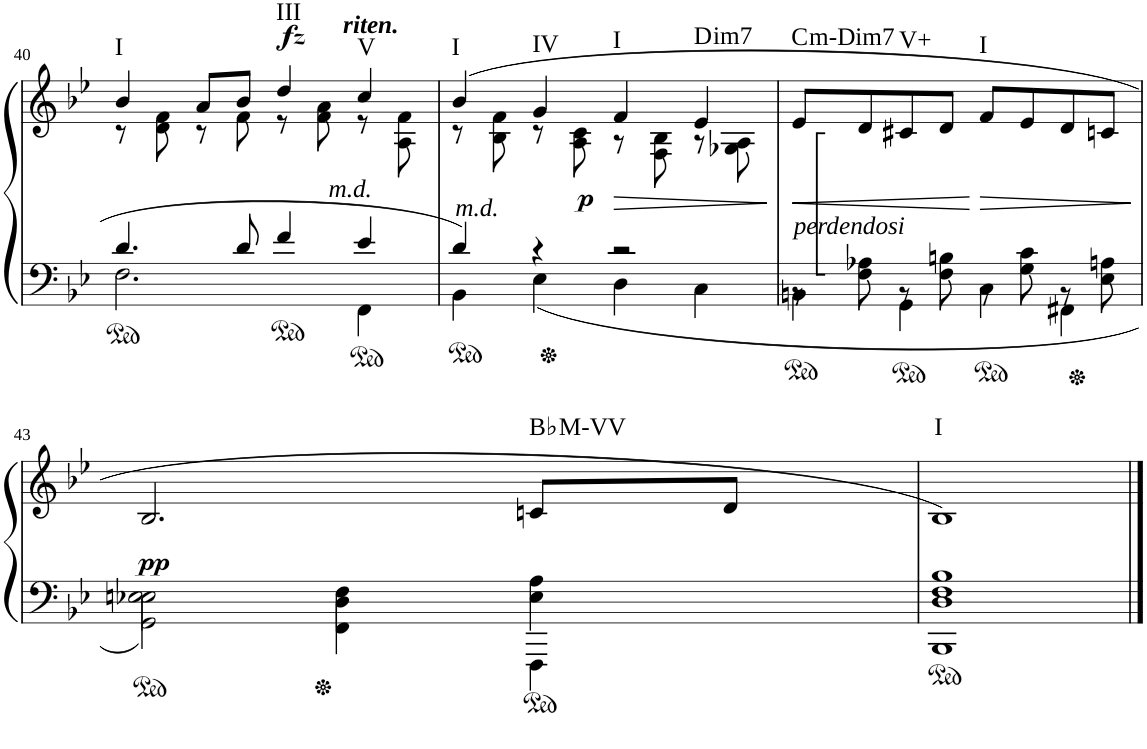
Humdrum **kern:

**kern	**kern	**dynam	**harte
*part1	*part1	*part1	*part1
*staff2	*staff1	*staff1/2	*
*I"Piano	*	*	*
*I'Pno	*	*	*
!!LO:PB:g=z
*clefF4	*clefG2	*	*
*k[b-e-]	*k[b-e-]	*	*
*M4/4	*M4/4	*	*
*met(c)	*met(c)	*	*
=40	=40	=40	=40
*^	*^	*	*
!	!	!	!	!	!LO:H:kt=I
4.d^/	2.F^\	4b-^/	8r	.	N
.	.	.	8d\ 8f\	.	.
.	.	8a^/L	8r	.	.
8d^/	.	8b-^/J	8f\	.	.
!	!	!	!	!LO:DY:a	!LO:H:kt=III
4f^/	.	4dd^/	8r	fz	N
.	.	.	8f\ 8a\	.	.
!	!	!LO:TX:a:Bi:t=riten.	!	!	!
!LO:TX:a:i:t=m.d.	!	!	!	!	!LO:H:kt=V
4e-^/	4FF^\	4cc^/	8r	.	N
.	.	.	8A\ 8f\	.	.
=41	=41	=41	=41	=41	=41
!LO:TX:a:i:t=m.d.	!	!	!	!	!LO:H:kt=I
4d^/	4BB-^\	(4b-^/	8r	.	N
.	.	.	8B-\ 8f\	.	.
!	!	!	!	!	!LO:H:kt=IV
4r	4E-^\	4g^/	8r	.	N
!	!	!	!	!LO:DY:b	!
.	.	.	8A\ 8c\	p	.
!	!	!	!	!LO:HP:b	!LO:H:kt=I
2r	4D^\	4f^/	8r	>	N
.	.	.	8F\ 8B-\	.	.
!	!	!	!	!	!LO:H:kt=im
.	4C^\	4e-^/	8r	.	.
.	.	.	8G-X\ 8A\	.	.
*v	*v	*	*	*	*
*	*v	*v	*	*
.	.	]	.
=42	=42	=42	=42
*^	*	*	*
!	!	!LO:TX:b:i:t=perdendosi	!	!
!	!	!	!LO:HP:b	!LO:H:kt=m
*	*	*^	*	*
8ryy	4BBn^\	8e-^/L	8r	<	C:min
8F\: 8A-X\:	.	8d^/	8ryy	.	.
!	!	!	!	!	!LO:H:kt=V+
8ryy	4GG^\	8c#X^/	8r	.	N
8F\ 8Bn\	.	8d^/J	8ryy	.	.
!	!	!	!	!LO:HP:n=1:b	!LO:H:kt=I
8ryy	4C^\	8f^/L	8r	[ >	N
8G\ 8c\	.	8e-^/	8ryy	.	.
8ryy	4FF#X^\	8d^/	8r	.	.
8E-\ 8An\	.	8cn^/J	8ryy	.	.
*v	*v	*	*	*	*
*	*v	*v	*	*
.	.	]	.
!!LO:LB:g=z
=43	=43	=43	=43
*^	*	*	*
*	*^	*	*	*
!	!	!	!	!LO:DY:b	!
2En\	1ryy	2GG\ 2E-X\	2.B-^/	pp	.
4F\	.	4FF\ 4D\	.	.	.
!	!	!	!	!	!LO:H:kt=M
4E-\ 4A\	.	4FFF\	8cn^/L	.	Bb:maj
.	.	.	8d^/J	.	.
*	*v	*v	*	*	*
=44	=44	=44	=44	=44
!	!	!	!	!LO:H:kt=I
1D 1F 1B-	1BBB-	1B-^)	.	N
*v	*v	*	*	*
==	==	==	==
*-	*-	*-	*-
